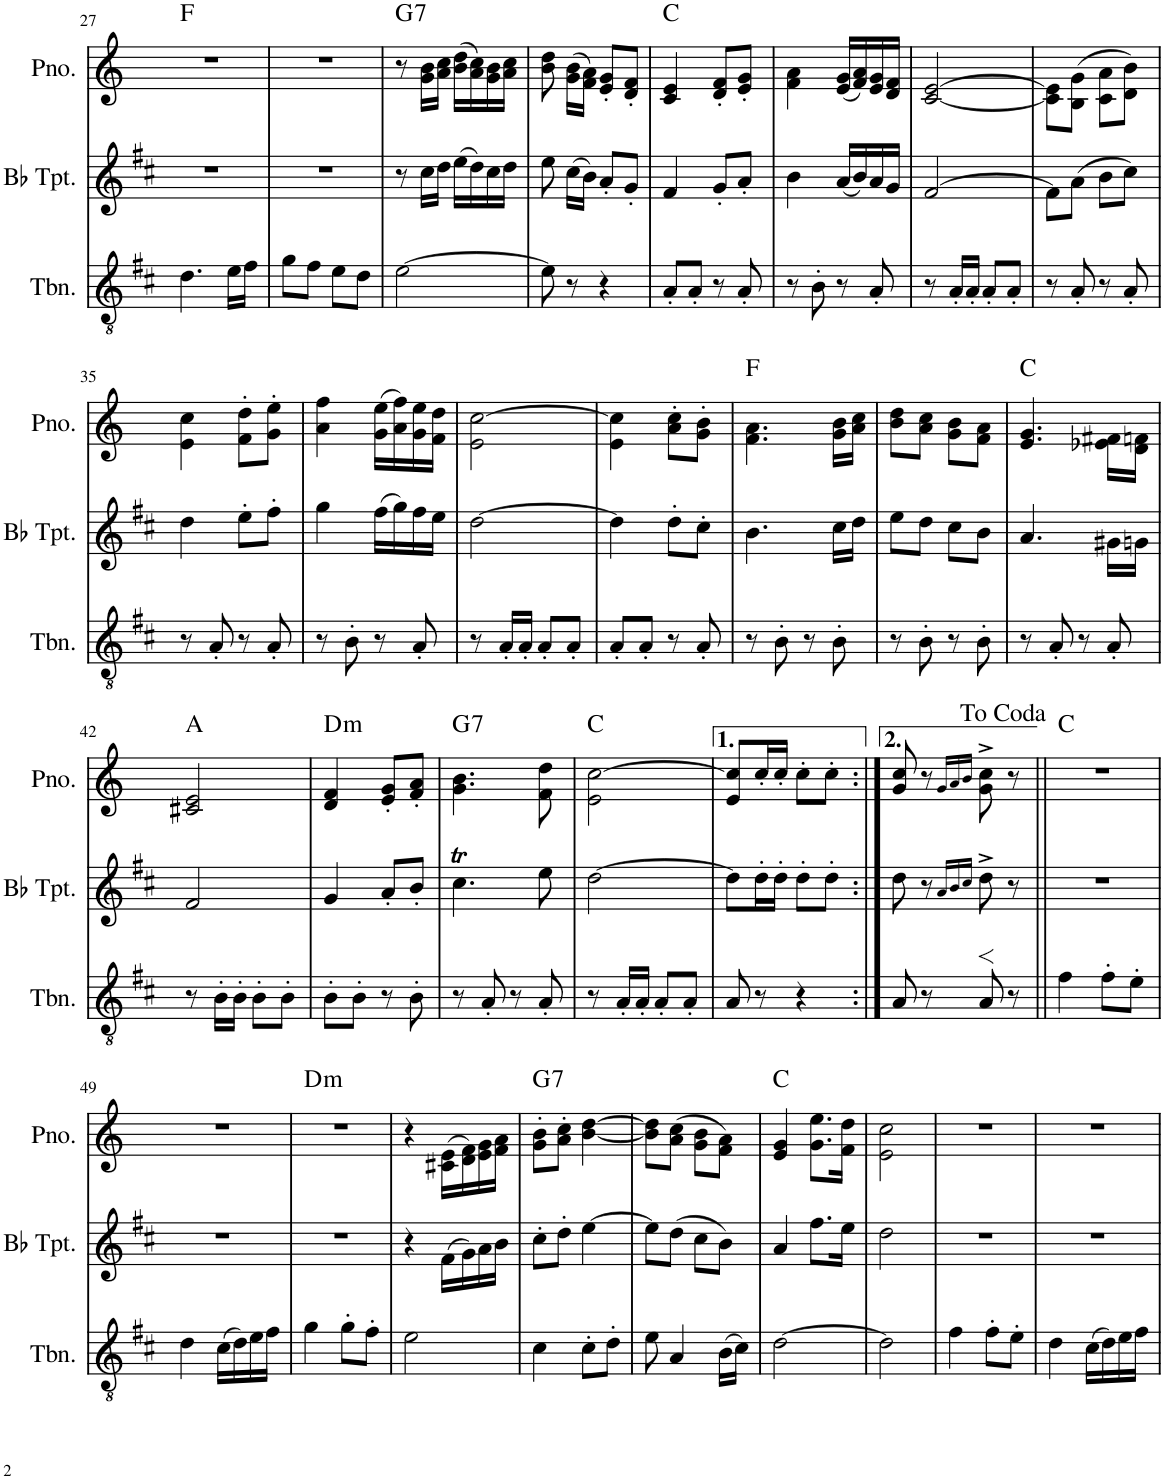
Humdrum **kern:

**kern	**kern	**kern	**harte
*part3	*part2	*part1	*part1
*staff3	*staff2	*staff1	*
*I"Trombone	*I"Bb Trumpet	*I"Piano	*
*I'Tbn.	*I'Bb Tpt.	*I'Pno.	*
!!LO:PB:g=z
*clefGv2	*clefG2	*clefG2	*
*Trd1c2	*Trd1c2	*	*
*k[f#c#]	*k[f#c#]	*k[]	*
*M2/4	*M2/4	*M2/4	*
=27	=27	=27	=27
4.d\	2r	2r	.
16e\LL	.	.	.
16f#\JJ	.	.	.
=28	=28	=28	=28
8g\L	2r	2r	.
8f#\J	.	.	.
8e\L	.	.	.
8d\J	.	.	.
=29	=29	=29	=29
!	!	!	!LO:H:kt=7
[2e\	8r	8r	G:7
.	16cc#\LL	16g\ 16b\LL	.
.	16dd\JJ	16a\ 16cc\JJ	.
.	(16ee\LL	(16b\ 16dd\LL	.
.	16dd\)	16a\ 16cc\)	.
.	16cc#\	16g\ 16b\	.
.	16dd\JJ	16a\ 16cc\JJ	.
=30	=30	=30	=30
8e\]	8ee\	8b\ 8dd\	.
8r	(16cc#\LL	(16g\ 16b\LL	.
.	16b\JJ)	16f\ 16a\JJ)	.
4r	8a'/L	8e/' 8g/'L	.
.	8g'/J	8d/' 8f/'J	.
=31	=31	=31	=31
8A'/L	4f#/	4c/ 4e/	C:maj
8A'/J	.	.	.
8r	8g'/L	8d/' 8f/'L	.
8A'/	8a'/J	8e/' 8g/'J	.
=32	=32	=32	=32
8r	4b\	4f\ 4a\	.
8B'\	.	.	.
8r	(16a/LL	(16e/ 16g/LL	.
.	16b/)	16f/ 16a/)	.
8A'/	16a/	16e/ 16g/	.
.	16g/JJ	16d/ 16f/JJ	.
=33	=33	=33	=33
8r	[2f#/	[2c/ [2e/	.
16A'/LL	.	.	.
16A'/JJ	.	.	.
8A'/L	.	.	.
8A'/J	.	.	.
=34	=34	=34	=34
8r	8f#\L]	8c\] 8e\]L	.
8A'/	(8a\J	(8B\ 8g\J	.
8r	8b\L	8c\ 8a\L	.
8A'/	8cc#\J)	8d\ 8b\J)	.
!!LO:LB:g=z
=35	=35	=35	=35
8r	4dd\	4e\ 4cc\	.
8A'/	.	.	.
8r	8ee'\L	8f\' 8dd\'L	.
8A'/	8ff#'\J	8g\' 8ee\'J	.
=36	=36	=36	=36
8r	4gg\	4a\ 4ff\	.
8B'\	.	.	.
8r	(16ff#\LL	(16g\ 16ee\LL	.
.	16gg\)	16a\ 16ff\)	.
8A'/	16ff#\	16g\ 16ee\	.
.	16ee\JJ	16f\ 16dd\JJ	.
=37	=37	=37	=37
8r	[2dd\	2e\ [2cc\	.
16A'/LL	.	.	.
16A'/JJ	.	.	.
8A'/L	.	.	.
8A'/J	.	.	.
=38	=38	=38	=38
8A'/L	4dd\]	4e\ 4cc\]	.
8A'/J	.	.	.
8r	8dd'\L	8a\' 8cc\'L	.
8A'/	8cc#'\J	8g\' 8b\'J	.
=39	=39	=39	=39
8r	4.b\	4.f\ 4.a\	F:maj
8B'\	.	.	.
8r	.	.	.
8B'\	16cc#\LL	16g\ 16b\LL	.
.	16dd\JJ	16a\ 16cc\JJ	.
=40	=40	=40	=40
8r	8ee\L	8b\ 8dd\L	.
8B'\	8dd\J	8a\ 8cc\J	.
8r	8cc#\L	8g\ 8b\L	.
8B'\	8b\J	8f\ 8a\J	.
=41	=41	=41	=41
8r	4.a/	4.e/ 4.g/	C:maj
8A'/	.	.	.
8r	.	.	.
8A'/	16g#X\LL	16e-X\ 16f#X\LL	.
.	16gn\JJ	16d\ 16fn\JJ	.
!!LO:LB:g=z
=42	=42	=42	=42
8r	2f#/	2c#X/ 2e/	A:maj
16B'\LL	.	.	.
16B'\JJ	.	.	.
8B'\L	.	.	.
8B'\J	.	.	.
=43	=43	=43	=43
!	!	!	!LO:H:kt=m
8B'\L	4g/	4d/ 4f/	D:min
8B'\J	.	.	.
8r	8a'/L	8e/' 8g/'L	.
8B'\	8b'/J	8f/' 8a/'J	.
=44	=44	=44	=44
!	!	!	!LO:H:kt=7
8r	4.cc#t\	4.g\ 4.b\	G:7
8A'/	.	.	.
8r	.	.	.
8A'/	8ee\	8f\ 8dd\	.
=45	=45	=45	=45
8r	[2dd\	2e\ [2cc\	C:maj
16A'/LL	.	.	.
16A'/JJ	.	.	.
8A'/L	.	.	.
8A'/J	.	.	.
=46	=46	=46	=46
8A/	8dd\L]	8e/ 8cc/]L	.
8r	16dd'\L	16cc'/L	.
.	16dd'\JJ	16cc'/JJ	.
4r	8dd'\L	8cc'\L	.
.	8dd'\J	8cc'\J	.
=47:|!	=47:|!	=47:|!	=47:|!
8A/	8dd\	8g/ 8cc/	.
8r	8r	8r	.
.	16qa/LL	16qg/LL	.
.	16qb/	16qa/	.
.	16qcc#/JJ	16qb/JJ	.
8A>/	8dd^\	8g\^ 8cc\^	.
8r	8r	8r	.
=48||	=48||	=48||	=48||
4f#\	2r	2r	.
8f#'\L	.	.	.
8e'\J	.	.	.
!!LO:LB:g=z
=49	=49	=49	=49
4d\	2r	2r	.
(16c#\LL	.	.	.
16d\)	.	.	.
16e\	.	.	.
16f#\JJ	.	.	.
=50	=50	=50	=50
!	!	!	!LO:H:kt=m
4g\	2r	2r	D:min
8g'\L	.	.	.
8f#'\J	.	.	.
=51	=51	=51	=51
2e\	4r	4r	.
.	(16f#\LL	(16c#X\ 16e\LL	.
.	16g\)	16d\ 16f\)	.
.	16a\	16e\ 16g\	.
.	16b\JJ	16f\ 16a\JJ	.
=52	=52	=52	=52
!	!	!	!LO:H:kt=7
4c#\	8cc#'\L	8g\' 8b\'L	G:7
.	8dd'\J	8a\' 8cc\'J	.
8c#'\L	[4ee\	[4b\ [4dd\	.
8d'\J	.	.	.
=53	=53	=53	=53
8e\	8ee\L]	8b\] 8dd\]L	.
4A/	(8dd\J	(8a\ 8cc\J	.
.	8cc#\L	8g\ 8b\L	.
(16B\LL	8b\J)	8f\ 8a\J)	.
16c#\JJ)	.	.	.
=54	=54	=54	=54
[2d\	4a/	4e/ 4g/	C:maj
.	8.ff#\L	8.g\ 8.ee\L	.
.	16ee\Jk	16f\ 16dd\Jk	.
=55	=55	=55	=55
2d\]	2dd\	2e\ 2cc\	.
=56	=56	=56	=56
4f#\	2r	2r	.
8f#'\L	.	.	.
8e'\J	.	.	.
=57	=57	=57	=57
4d\	2r	2r	.
(16c#\LL	.	.	.
16d\)	.	.	.
16e\	.	.	.
16f#\JJ	.	.	.
=	=	=	=
*-	*-	*-	*-
